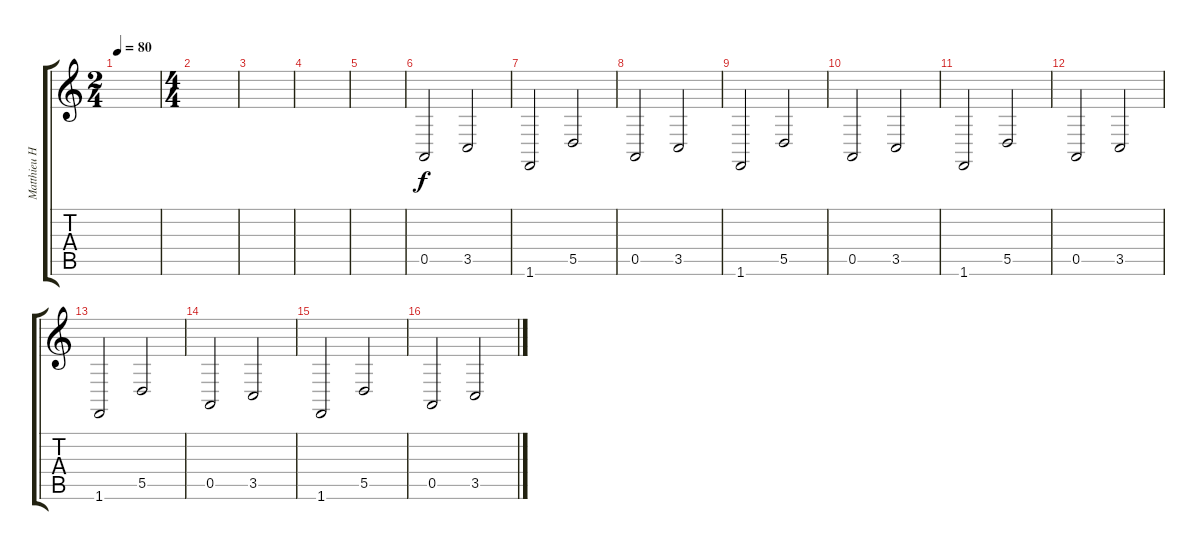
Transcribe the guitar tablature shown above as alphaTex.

\track ("Matthieu Hartley (keyboards)" "Matthieu H") {instrument synthstrings1}
\staff {score tabs}
\tuning (E4 B3 G3 D3 A2 E2) {hide}
\ts (2 4)
\tempo 80
\clef g2
\ks c
|
\ts (4 4)
|
|
|
|
0.5.2 3.5.2 |
1.6.2 5.5.2 |
0.5.2 3.5.2 |
1.6.2 5.5.2 |
0.5.2 3.5.2 |
1.6.2 5.5.2 |
0.5.2 3.5.2 |
1.6.2 5.5.2 |
0.5.2 3.5.2 |
1.6.2 5.5.2 |
0.5.2 3.5.2
